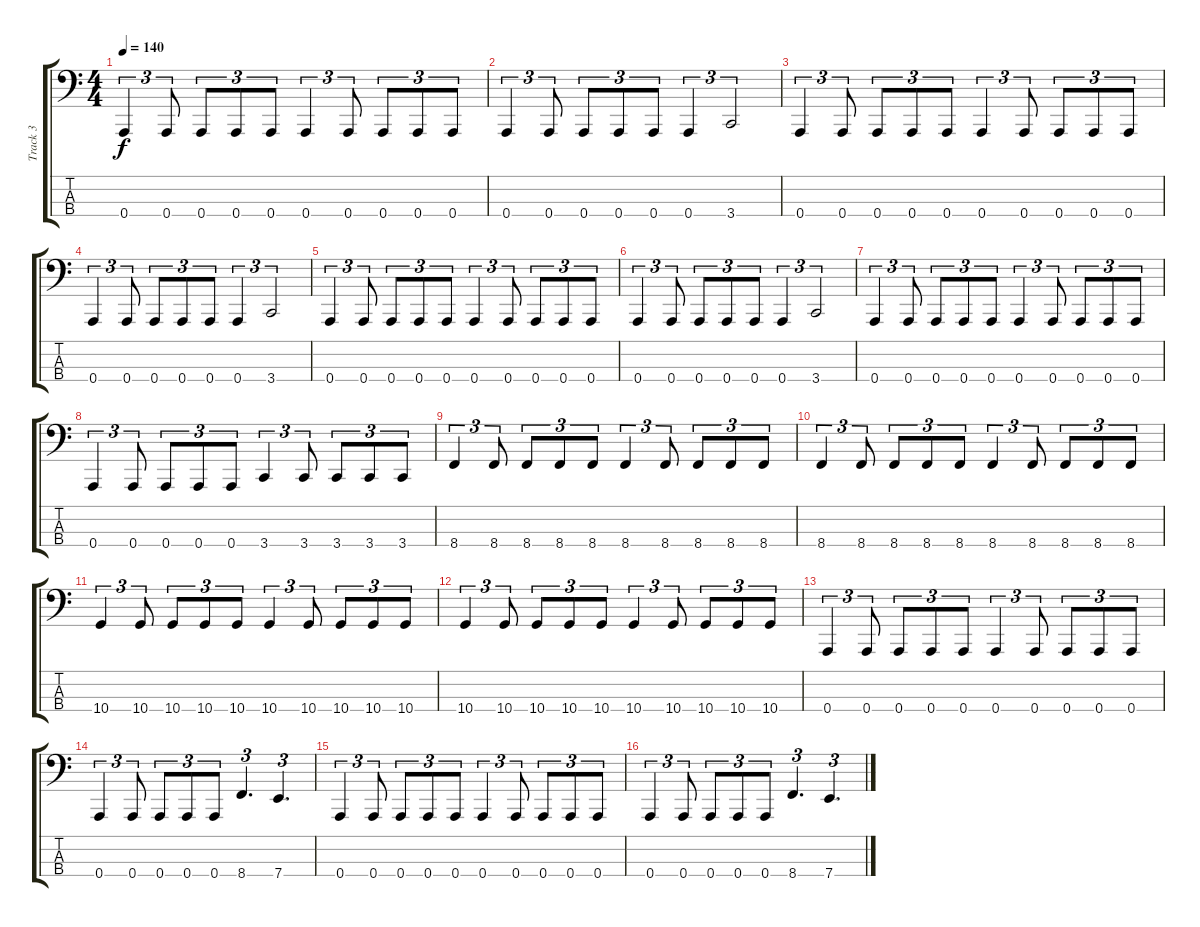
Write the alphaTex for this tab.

\track ("Track 3" "Track 3") {instrument electricbasspick}
\staff {score tabs}
\tuning (D2 A1 E1 A0) {hide}
\ts (4 4)
\tempo 140
\clef f4
\ks c
0.4.4{tu (3 2) dy f} 0.4.8{tu (3 2)} 0.4.8{tu (3 2)} 0.4.8{tu (3 2)} 0.4.8{tu (3 2)} 0.4.4{tu (3 2)} 0.4.8{tu (3 2)} 0.4.8{tu (3 2)} 0.4.8{tu (3 2)} 0.4.8{tu (3 2)} |
0.4.4{tu (3 2)} 0.4.8{tu (3 2)} 0.4.8{tu (3 2)} 0.4.8{tu (3 2)} 0.4.8{tu (3 2)} 0.4.4{tu (3 2)} 3.4.2{tu (3 2)} |
0.4.4{tu (3 2)} 0.4.8{tu (3 2)} 0.4.8{tu (3 2)} 0.4.8{tu (3 2)} 0.4.8{tu (3 2)} 0.4.4{tu (3 2)} 0.4.8{tu (3 2)} 0.4.8{tu (3 2)} 0.4.8{tu (3 2)} 0.4.8{tu (3 2)} |
0.4.4{tu (3 2)} 0.4.8{tu (3 2)} 0.4.8{tu (3 2)} 0.4.8{tu (3 2)} 0.4.8{tu (3 2)} 0.4.4{tu (3 2)} 3.4.2{tu (3 2)} |
0.4.4{tu (3 2)} 0.4.8{tu (3 2)} 0.4.8{tu (3 2)} 0.4.8{tu (3 2)} 0.4.8{tu (3 2)} 0.4.4{tu (3 2)} 0.4.8{tu (3 2)} 0.4.8{tu (3 2)} 0.4.8{tu (3 2)} 0.4.8{tu (3 2)} |
0.4.4{tu (3 2)} 0.4.8{tu (3 2)} 0.4.8{tu (3 2)} 0.4.8{tu (3 2)} 0.4.8{tu (3 2)} 0.4.4{tu (3 2)} 3.4.2{tu (3 2)} |
0.4.4{tu (3 2)} 0.4.8{tu (3 2)} 0.4.8{tu (3 2)} 0.4.8{tu (3 2)} 0.4.8{tu (3 2)} 0.4.4{tu (3 2)} 0.4.8{tu (3 2)} 0.4.8{tu (3 2)} 0.4.8{tu (3 2)} 0.4.8{tu (3 2)} |
0.4.4{tu (3 2)} 0.4.8{tu (3 2)} 0.4.8{tu (3 2)} 0.4.8{tu (3 2)} 0.4.8{tu (3 2)} 3.4.4{tu (3 2)} 3.4.8{tu (3 2)} 3.4.8{tu (3 2)} 3.4.8{tu (3 2)} 3.4.8{tu (3 2)} |
8.4.4{tu (3 2)} 8.4.8{tu (3 2)} 8.4.8{tu (3 2)} 8.4.8{tu (3 2)} 8.4.8{tu (3 2)} 8.4.4{tu (3 2)} 8.4.8{tu (3 2)} 8.4.8{tu (3 2)} 8.4.8{tu (3 2)} 8.4.8{tu (3 2)} |
8.4.4{tu (3 2)} 8.4.8{tu (3 2)} 8.4.8{tu (3 2)} 8.4.8{tu (3 2)} 8.4.8{tu (3 2)} 8.4.4{tu (3 2)} 8.4.8{tu (3 2)} 8.4.8{tu (3 2)} 8.4.8{tu (3 2)} 8.4.8{tu (3 2)} |
10.4.4{tu (3 2)} 10.4.8{tu (3 2)} 10.4.8{tu (3 2)} 10.4.8{tu (3 2)} 10.4.8{tu (3 2)} 10.4.4{tu (3 2)} 10.4.8{tu (3 2)} 10.4.8{tu (3 2)} 10.4.8{tu (3 2)} 10.4.8{tu (3 2)} |
10.4.4{tu (3 2)} 10.4.8{tu (3 2)} 10.4.8{tu (3 2)} 10.4.8{tu (3 2)} 10.4.8{tu (3 2)} 10.4.4{tu (3 2)} 10.4.8{tu (3 2)} 10.4.8{tu (3 2)} 10.4.8{tu (3 2)} 10.4.8{tu (3 2)} |
0.4.4{tu (3 2)} 0.4.8{tu (3 2)} 0.4.8{tu (3 2)} 0.4.8{tu (3 2)} 0.4.8{tu (3 2)} 0.4.4{tu (3 2)} 0.4.8{tu (3 2)} 0.4.8{tu (3 2)} 0.4.8{tu (3 2)} 0.4.8{tu (3 2)} |
0.4.4{tu (3 2)} 0.4.8{tu (3 2)} 0.4.8{tu (3 2)} 0.4.8{tu (3 2)} 0.4.8{tu (3 2)} 8.4.4{d tu (3 2)} 7.4.4{d tu (3 2)} |
0.4.4{tu (3 2)} 0.4.8{tu (3 2)} 0.4.8{tu (3 2)} 0.4.8{tu (3 2)} 0.4.8{tu (3 2)} 0.4.4{tu (3 2)} 0.4.8{tu (3 2)} 0.4.8{tu (3 2)} 0.4.8{tu (3 2)} 0.4.8{tu (3 2)} |
0.4.4{tu (3 2)} 0.4.8{tu (3 2)} 0.4.8{tu (3 2)} 0.4.8{tu (3 2)} 0.4.8{tu (3 2)} 8.4.4{d tu (3 2)} 7.4.4{d tu (3 2)}
